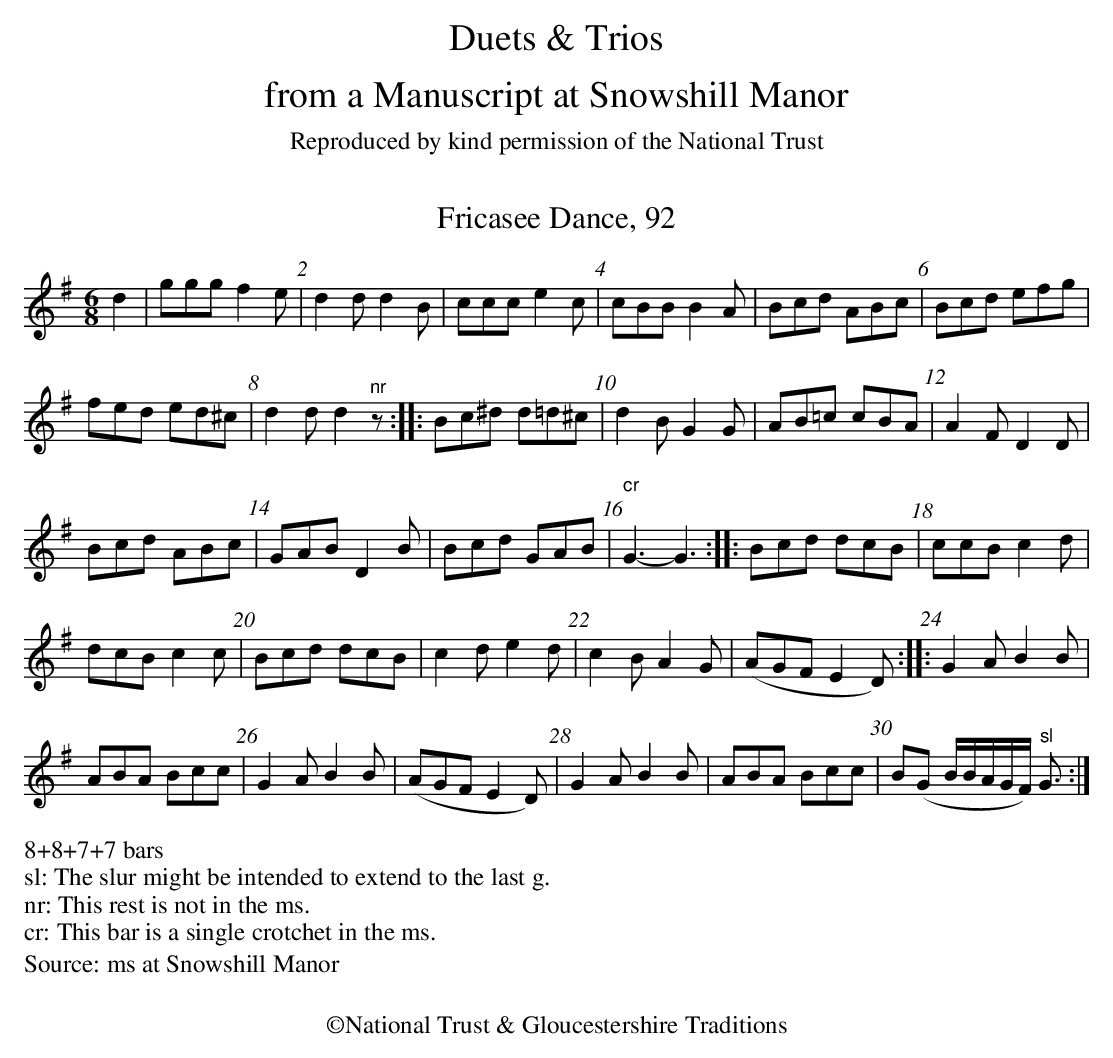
X:1
T:Fricasee Dance, 92
M:6/8
L:1/8
K:G
d2|ggg f2e|d2d d2B|ccc e2c|cBB B2A|\
Bcd ABc|Bcd efg|
fed ed^c|d2d d2"^nr"z::\
Bc^d d=d^c|d2B G2G|\
AB=c cBA|A2FD2D|
Bcd ABc|GABD2B|Bcd GAB|"^cr"G3-G3:|\
|:Bcd dcB|ccBc2d|
dcB c2c|Bcd dcB|c2de2d|c2B A2G|(AGFE2D)::\
G2AB2B|
ABA Bcc|G2AB2B|(AGFE2D)|\
G2AB2B|ABA Bcc|B(G B/2B/2A/2G/2F/2) "^sl"G3/2:|
